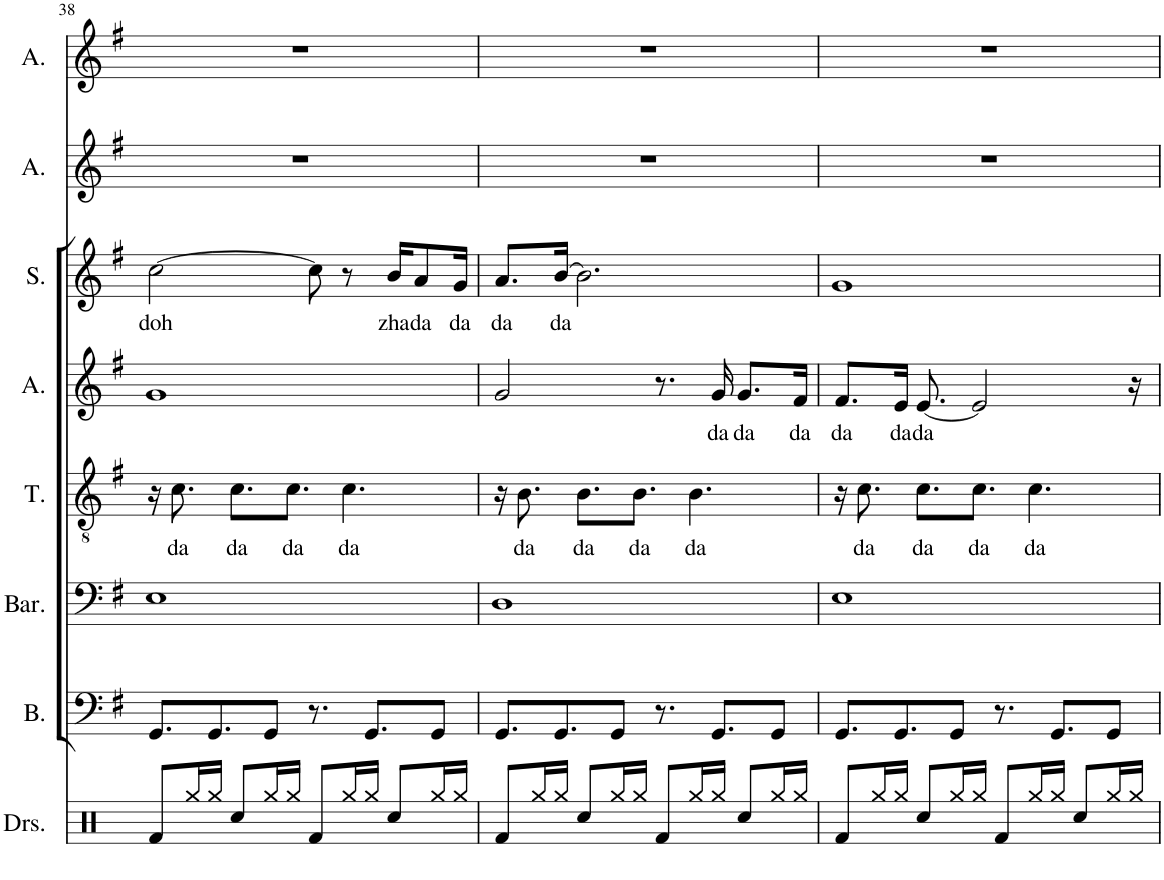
**kern	**kern	**kern	**kern	**text	**kern	**text	**kern	**text	**kern	**kern
*part8	*part7	*part6	*part5	*part5	*part4	*part4	*part3	*part3	*part2	*part1
*staff8	*staff7	*staff6	*staff5	*staff5	*staff4	*staff4	*staff3	*staff3	*staff2	*staff1
*I"Drumset	*I"Bass	*I"Baritone	*I"Tenor	*	*I"Alto	*	*I"Soprano	*	*I"Alto	*I"Alto
*I'Drs.	*I'B.	*I'Bar.	*I'T.	*	*I'A.	*	*I'S.	*	*I'A.	*I'A.
!!LO:PB:g=z
*clefX	*clefF4	*clefF4	*clefGv2	*	*clefG2	*	*clefG2	*	*clefG2	*clefG2
*k[]	*k[f#]	*k[f#]	*k[f#]	*	*k[f#]	*	*k[f#]	*	*k[f#]	*k[f#]
*M4/4	*M4/4	*M4/4	*M4/4	*	*M4/4	*	*M4/4	*	*M4/4	*M4/4
=38	=38	=38	=38	=38	=38	=38	=38	=38	=38	=38
!	!	!	!	!	!	!	!	!LO:LY:b	!	!
8Rf/L	8.GG/L	1E	16r	.	1g	.	[2cc\	doh	1r	1r
!	!	!	!	!LO:LY:b	!	!	!	!	!	!
.	.	.	8.c\	da	.	.	.	.	.	.
16Rgg/L	.	.	.	.	.	.	.	.	.	.
16Rgg/JJ	8.GG/	.	.	.	.	.	.	.	.	.
!	!	!	!	!LO:LY:b	!	!	!	!	!	!
8Rcc/L	.	.	8.c\L	da	.	.	.	.	.	.
16Rgg/L	8GG/J	.	.	.	.	.	.	.	.	.
!	!	!	!	!LO:LY:b	!	!	!	!	!	!
16Rgg/JJ	.	.	8.c\J	da	.	.	.	.	.	.
8Rf/L	8.r	.	.	.	.	.	8cc\]	.	.	.
!	!	!	!	!LO:LY:b	!	!	!	!	!	!
16Rgg/L	.	.	4.c\	da	.	.	8r	.	.	.
16Rgg/JJ	8.GG/L	.	.	.	.	.	.	.	.	.
!	!	!	!	!	!	!	!	!LO:LY:b	!	!
8Rcc/L	.	.	.	.	.	.	16b/KL	zha	.	.
!	!	!	!	!	!	!	!	!LO:LY:b	!	!
.	.	.	.	.	.	.	8a/	da	.	.
16Rgg/L	8GG/J	.	.	.	.	.	.	.	.	.
!	!	!	!	!	!	!	!	!LO:LY:b	!	!
16Rgg/JJ	.	.	.	.	.	.	16g/Jk	da	.	.
=39	=39	=39	=39	=39	=39	=39	=39	=39	=39	=39
!	!	!	!	!	!	!	!	!LO:LY:b	!	!
8Rf/L	8.GG/L	1D	16r	.	2g/	.	8.a/L	da	1r	1r
!	!	!	!	!LO:LY:b	!	!	!	!	!	!
.	.	.	8.B\	da	.	.	.	.	.	.
16Rgg/L	.	.	.	.	.	.	.	.	.	.
!	!	!	!	!	!	!	!	!LO:LY:b	!	!
16Rgg/JJ	8.GG/	.	.	.	.	.	[16b/Jk	da	.	.
!	!	!	!	!LO:LY:b	!	!	!	!	!	!
8Rcc/L	.	.	8.B\L	da	.	.	2.b\]	.	.	.
16Rgg/L	8GG/J	.	.	.	.	.	.	.	.	.
!	!	!	!	!LO:LY:b	!	!	!	!	!	!
16Rgg/JJ	.	.	8.B\J	da	.	.	.	.	.	.
8Rf/L	8.r	.	.	.	8.r	.	.	.	.	.
!	!	!	!	!LO:LY:b	!	!	!	!	!	!
16Rgg/L	.	.	4.B\	da	.	.	.	.	.	.
!	!	!	!	!	!	!LO:LY:b	!	!	!	!
16Rgg/JJ	8.GG/L	.	.	.	16g/	da	.	.	.	.
!	!	!	!	!	!	!LO:LY:b	!	!	!	!
8Rcc/L	.	.	.	.	8.g/L	da	.	.	.	.
16Rgg/L	8GG/J	.	.	.	.	.	.	.	.	.
!	!	!	!	!	!	!LO:LY:b	!	!	!	!
16Rgg/JJ	.	.	.	.	16f#/Jk	da	.	.	.	.
=40	=40	=40	=40	=40	=40	=40	=40	=40	=40	=40
!	!	!	!	!	!	!LO:LY:b	!	!	!	!
8Rf/L	8.GG/L	1E	16r	.	8.f#/L	da	1g	.	1r	1r
!	!	!	!	!LO:LY:b	!	!	!	!	!	!
.	.	.	8.c\	da	.	.	.	.	.	.
16Rgg/L	.	.	.	.	.	.	.	.	.	.
!	!	!	!	!	!	!LO:LY:b	!	!	!	!
16Rgg/JJ	8.GG/	.	.	.	16e/Jk	da	.	.	.	.
!	!	!	!	!LO:LY:b	!	!LO:LY:b	!	!	!	!
8Rcc/L	.	.	8.c\L	da	[8.e/	da	.	.	.	.
16Rgg/L	8GG/J	.	.	.	.	.	.	.	.	.
!	!	!	!	!LO:LY:b	!	!	!	!	!	!
16Rgg/JJ	.	.	8.c\J	da	2e/]	.	.	.	.	.
8Rf/L	8.r	.	.	.	.	.	.	.	.	.
!	!	!	!	!LO:LY:b	!	!	!	!	!	!
16Rgg/L	.	.	4.c\	da	.	.	.	.	.	.
16Rgg/JJ	8.GG/L	.	.	.	.	.	.	.	.	.
8Rcc/L	.	.	.	.	.	.	.	.	.	.
16Rgg/L	8GG/J	.	.	.	.	.	.	.	.	.
16Rgg/JJ	.	.	.	.	16r	.	.	.	.	.
=	=	=	=	=	=	=	=	=	=	=
*-	*-	*-	*-	*-	*-	*-	*-	*-	*-	*-
